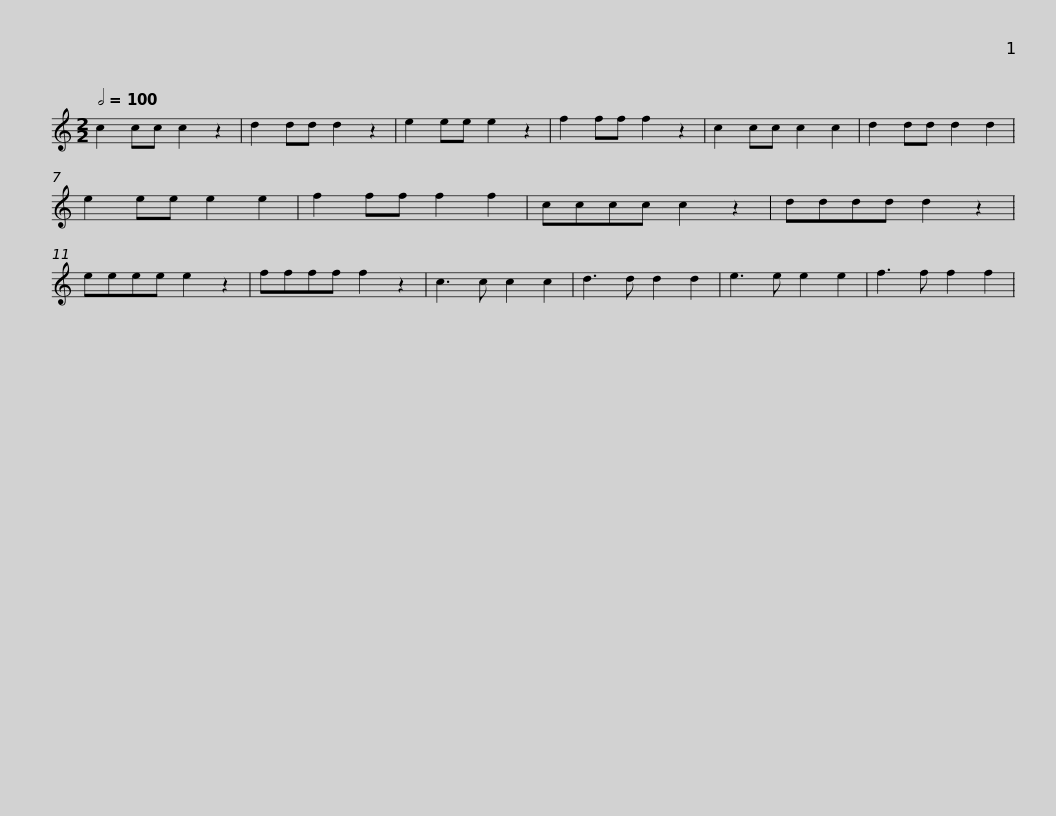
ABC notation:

X:1
L:1/8
Q:1/2=100
M:2/2
I:linebreak $
K:C
V:1 treble
V:1
 c2 cc c2 z2 | d2 dd d2 z2 | e2 ee e2 z2 | f2 ff f2 z2 | c2 cc c2 c2 | %5
 d2 dd d2 d2 | e2 ee e2 e2 | f2 ff f2 f2 |$ cccc c2 z2 | dddd d2 z2 | %10
 eeee e2 z2 | ffff f2 z2 | c3 c c2 c2 | d3 d d2 d2 | e3 e e2 e2 | %15
 f3 f f2 f2 | %16
